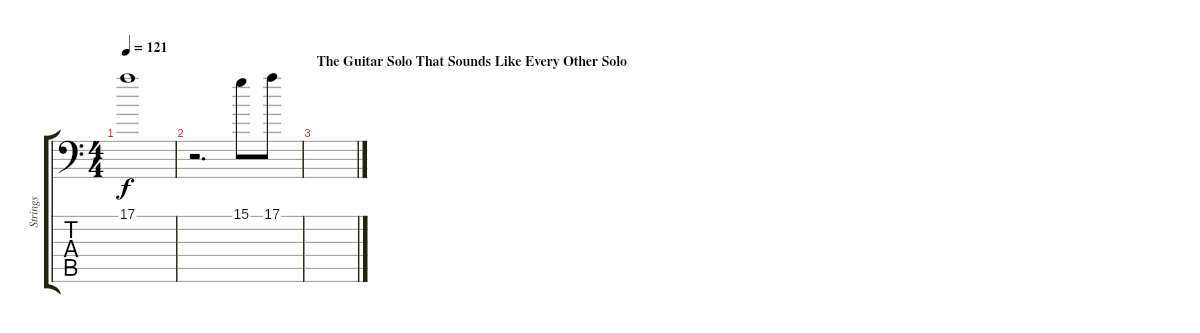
\track ("Strings" "Strings") {instrument stringensemble1}
\staff {score tabs}
\tuning (E4 B3 G3 D3 A2 D1) {hide}
\ts (4 4)
\tempo 121
\clef f4
\ks c
17.1.1{dy f} |
r.2{d} 15.1.8 17.1.8 |
\section ("" "The Guitar Solo That Sounds Like Every Other Solo")
